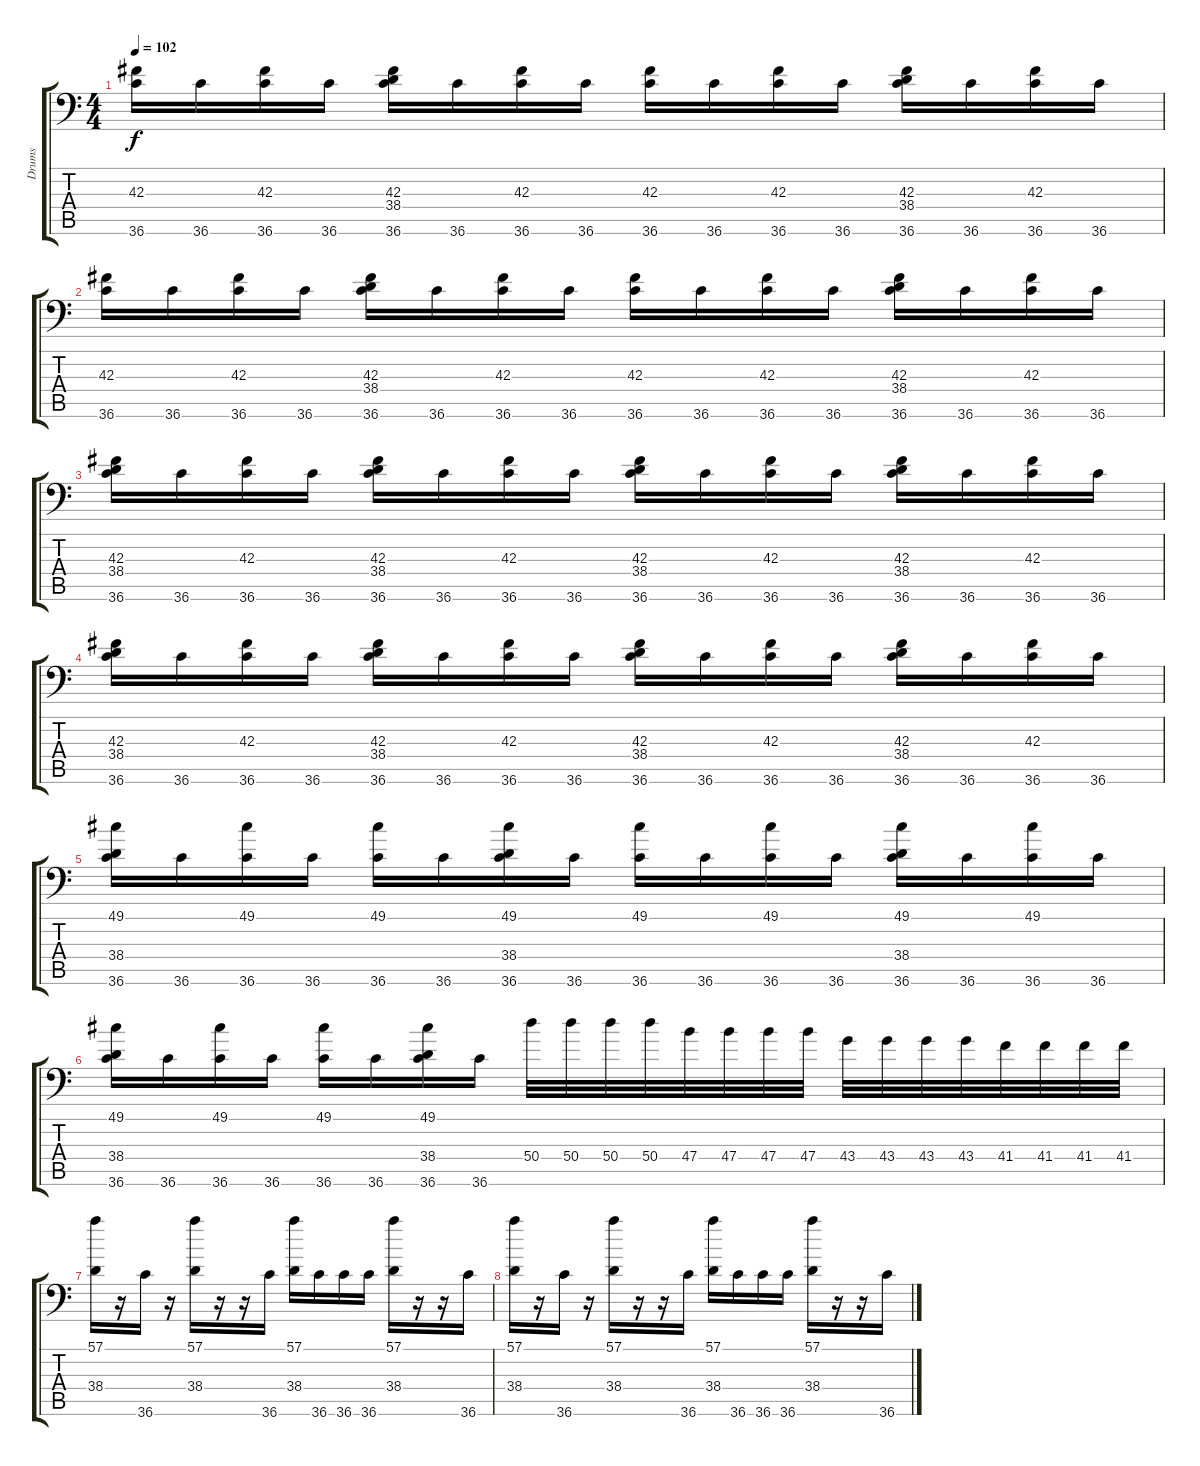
\track ("Drums" "Drums") {instrument acousticgrandpiano}
\staff {score tabs}
\tuning (C-1 C-1 C-1 C-1 C-1 C-1) {hide}
\ts (4 4)
\tempo 102
\clef f4
\ks c
(42.3 36.6).16{dy f} 36.6.16 (42.3 36.6).16 36.6.16 (42.3 38.4 36.6).16 36.6.16 (42.3 36.6).16 36.6.16 (42.3 36.6).16 36.6.16 (42.3 36.6).16 36.6.16 (42.3 38.4 36.6).16 36.6.16 (42.3 36.6).16 36.6.16 |
(42.3 36.6).16 36.6.16 (42.3 36.6).16 36.6.16 (42.3 38.4 36.6).16 36.6.16 (42.3 36.6).16 36.6.16 (42.3 36.6).16 36.6.16 (42.3 36.6).16 36.6.16 (42.3 38.4 36.6).16 36.6.16 (42.3 36.6).16 36.6.16 |
(42.3 38.4 36.6).16 36.6.16 (42.3 36.6).16 36.6.16 (42.3 38.4 36.6).16 36.6.16 (42.3 36.6).16 36.6.16 (42.3 38.4 36.6).16 36.6.16 (42.3 36.6).16 36.6.16 (42.3 38.4 36.6).16 36.6.16 (42.3 36.6).16 36.6.16 |
(42.3 38.4 36.6).16 36.6.16 (42.3 36.6).16 36.6.16 (42.3 38.4 36.6).16 36.6.16 (42.3 36.6).16 36.6.16 (42.3 38.4 36.6).16 36.6.16 (42.3 36.6).16 36.6.16 (42.3 38.4 36.6).16 36.6.16 (42.3 36.6).16 36.6.16 |
(49.1 38.4 36.6).16 36.6.16 (49.1 36.6).16 36.6.16 (49.1 36.6).16 36.6.16 (49.1 38.4 36.6).16 36.6.16 (49.1 36.6).16 36.6.16 (49.1 36.6).16 36.6.16 (49.1 38.4 36.6).16 36.6.16 (49.1 36.6).16 36.6.16 |
(49.1 38.4 36.6).16 36.6.16 (49.1 36.6).16 36.6.16 (49.1 36.6).16 36.6.16 (49.1 38.4 36.6).16 36.6.16 50.4.32 50.4.32 50.4.32 50.4.32 47.4.32 47.4.32 47.4.32 47.4.32 43.4.32 43.4.32 43.4.32 43.4.32 41.4.32 41.4.32 41.4.32 41.4.32 |
(57.1 38.4).16 r.16 36.6.16 r.16 (57.1 38.4).16 r.16 r.16 36.6.16 (57.1 38.4).16 36.6.16 36.6.16 36.6.16 (57.1 38.4).16 r.16 r.16 36.6.16 |
(57.1 38.4).16 r.16 36.6.16 r.16 (57.1 38.4).16 r.16 r.16 36.6.16 (57.1 38.4).16 36.6.16 36.6.16 36.6.16 (57.1 38.4).16 r.16 r.16 36.6.16
